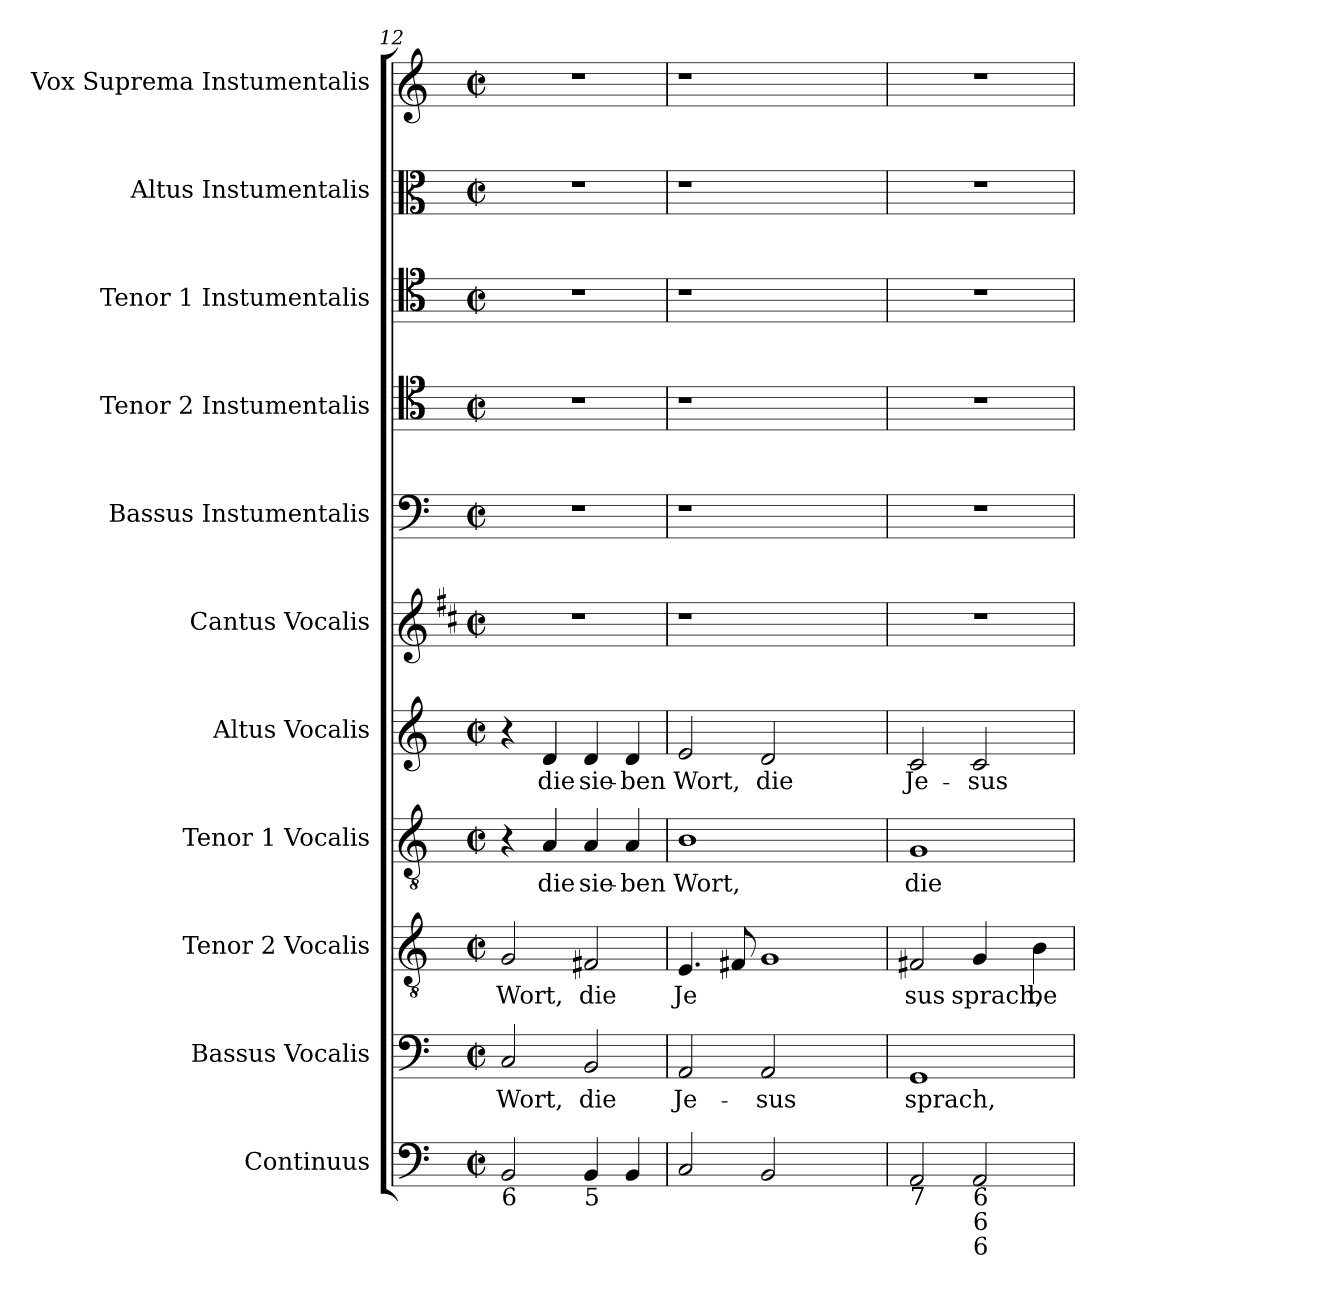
**kern	**kern	**text	**kern	**text	**kern	**text	**kern	**text	**kern	**kern	**kern	**kern	**kern	**kern
*part11	*part10	*part10	*part9	*part9	*part8	*part8	*part7	*part7	*part6	*part5	*part4	*part3	*part2	*part1
*staff11	*staff10	*staff10	*staff9	*staff9	*staff8	*staff8	*staff7	*staff7	*staff6	*staff5	*staff4	*staff3	*staff2	*staff1
*I"Continuus	*I"Bassus Vocalis	*	*I"Tenor 2 Vocalis	*	*I"Tenor 1 Vocalis	*	*I"Altus Vocalis	*	*I"Cantus Vocalis	*I"Bassus Instumentalis	*I"Tenor 2 Instumentalis	*I"Tenor 1 Instumentalis	*I"Altus Instumentalis	*I"Vox Suprema Instumentalis
*	*I'B	*	*I'T2	*	*I'T1	*	*I'A	*	*I'C	*I'B. I.	*I'T2. I.	*I'T1. I.	*I'A. I.	*I'VS
*clefF4	*clefF4	*	*clefGv2	*	*clefGv2	*	*clefG2	*	*clefG2	*clefF4	*clefC4	*clefC4	*clefC3	*clefG2
*	*	*	*	*	*	*	*	*	*ITrd1c2	*ITrd7c12	*	*	*	*
*k[]	*k[]	*	*k[]	*	*k[]	*	*k[]	*	*k[]	*k[]	*k[]	*k[]	*k[]	*k[]
*C:	*C:	*	*C:	*	*C:	*	*C:	*	*C:	*C:	*C:	*C:	*C:	*C:
*M2/2	*M2/2	*	*M2/2	*	*M2/2	*	*M2/2	*	*M2/2	*M2/2	*M2/2	*M2/2	*M2/2	*M2/2
*met(c|)	*met(c|)	*	*met(c|)	*	*met(c|)	*	*met(c|)	*	*met(c|)	*met(c|)	*met(c|)	*met(c|)	*met(c|)	*met(c|)
=12	=12	=12	=12	=12	=12	=12	=12	=12	=12	=12	=12	=12	=12	=12
!LO:TX:b:t=6	!	!	!	!	!	!	!	!	!	!	!	!	!	!
!	!	!LO:LY:b	!	!LO:LY:b	!	!	!	!	!	!	!	!	!	!
2BB	2C	Wort,	2G	Wort,	4r	.	4r	.	1r	1r	1r	1r	1r	1r
!	!	!	!	!	!	!LO:LY:b	!	!LO:LY:b	!	!	!	!	!	!
.	.	.	.	.	4A	die	4d	die	.	.	.	.	.	.
!LO:TX:b:t=5	!	!	!	!	!	!	!	!	!	!	!	!	!	!
!	!	!LO:LY:b	!	!LO:LY:b	!	!LO:LY:b	!	!LO:LY:b	!	!	!	!	!	!
4BB	2BB	die	2F#X	die	4A	sie-	4d	sie-	.	.	.	.	.	.
!	!	!	!	!	!	!LO:LY:b	!	!LO:LY:b	!	!	!	!	!	!
4BB	.	.	.	.	4A	-ben	4d	-ben	.	.	.	.	.	.
=12	=12	=12	=12	=12	=12	=12	=12	=12	=12	=12	=12	=12	=12	=12
!	!	!LO:LY:b	!	!LO:LY:b	!	!LO:LY:b	!	!LO:LY:b	!	!	!	!	!	!
2C	2AA	Je-	4.E	Je	1B	Wort,	2e	Wort,	1r	1r	1r	1r	1r	1r
.	.	.	8F#X	.	.	.	.	.	.	.	.	.	.	.
!	!	!LO:LY:b	!	!	!	!	!	!LO:LY:b	!	!	!	!	!	!
2BB	2AA	-sus	1G	.	.	.	2d	die	.	.	.	.	.	.
2ryy	2ryy	.	.	.	2ryy	.	2ryy	.	2ryy	2ryy	2ryy	2ryy	2ryy	2ryy
=12	=12	=12	=12	=12	=12	=12	=12	=12	=12	=12	=12	=12	=12	=12
!LO:TX:b:t=7	!	!	!	!	!	!	!	!	!	!	!	!	!	!
!	!	!LO:LY:b	!	!LO:LY:b	!	!LO:LY:b	!	!LO:LY:b	!	!	!	!	!	!
2AA	1GG	sprach,	2F#X	sus	1G	die	2c	Je-	1r	1r	1r	1r	1r	1r
!LO:TX:b:t=6	!	!	!	!	!	!	!	!	!	!	!	!	!	!
!LO:TX:b:t=6	!	!	!	!	!	!	!	!	!	!	!	!	!	!
!LO:TX:b:t=6	!	!	!	!	!	!	!	!	!	!	!	!	!	!
!	!	!	!	!LO:LY:b	!	!	!	!LO:LY:b	!	!	!	!	!	!
2AA	.	.	4G	sprach,	.	.	2c	-sus	.	.	.	.	.	.
!	!	!	!	!LO:LY:b	!	!	!	!	!	!	!	!	!	!
.	.	.	4B	be-	.	.	.	.	.	.	.	.	.	.
=	=	=	=	=	=	=	=	=	=	=	=	=	=	=
*-	*-	*-	*-	*-	*-	*-	*-	*-	*-	*-	*-	*-	*-	*-
